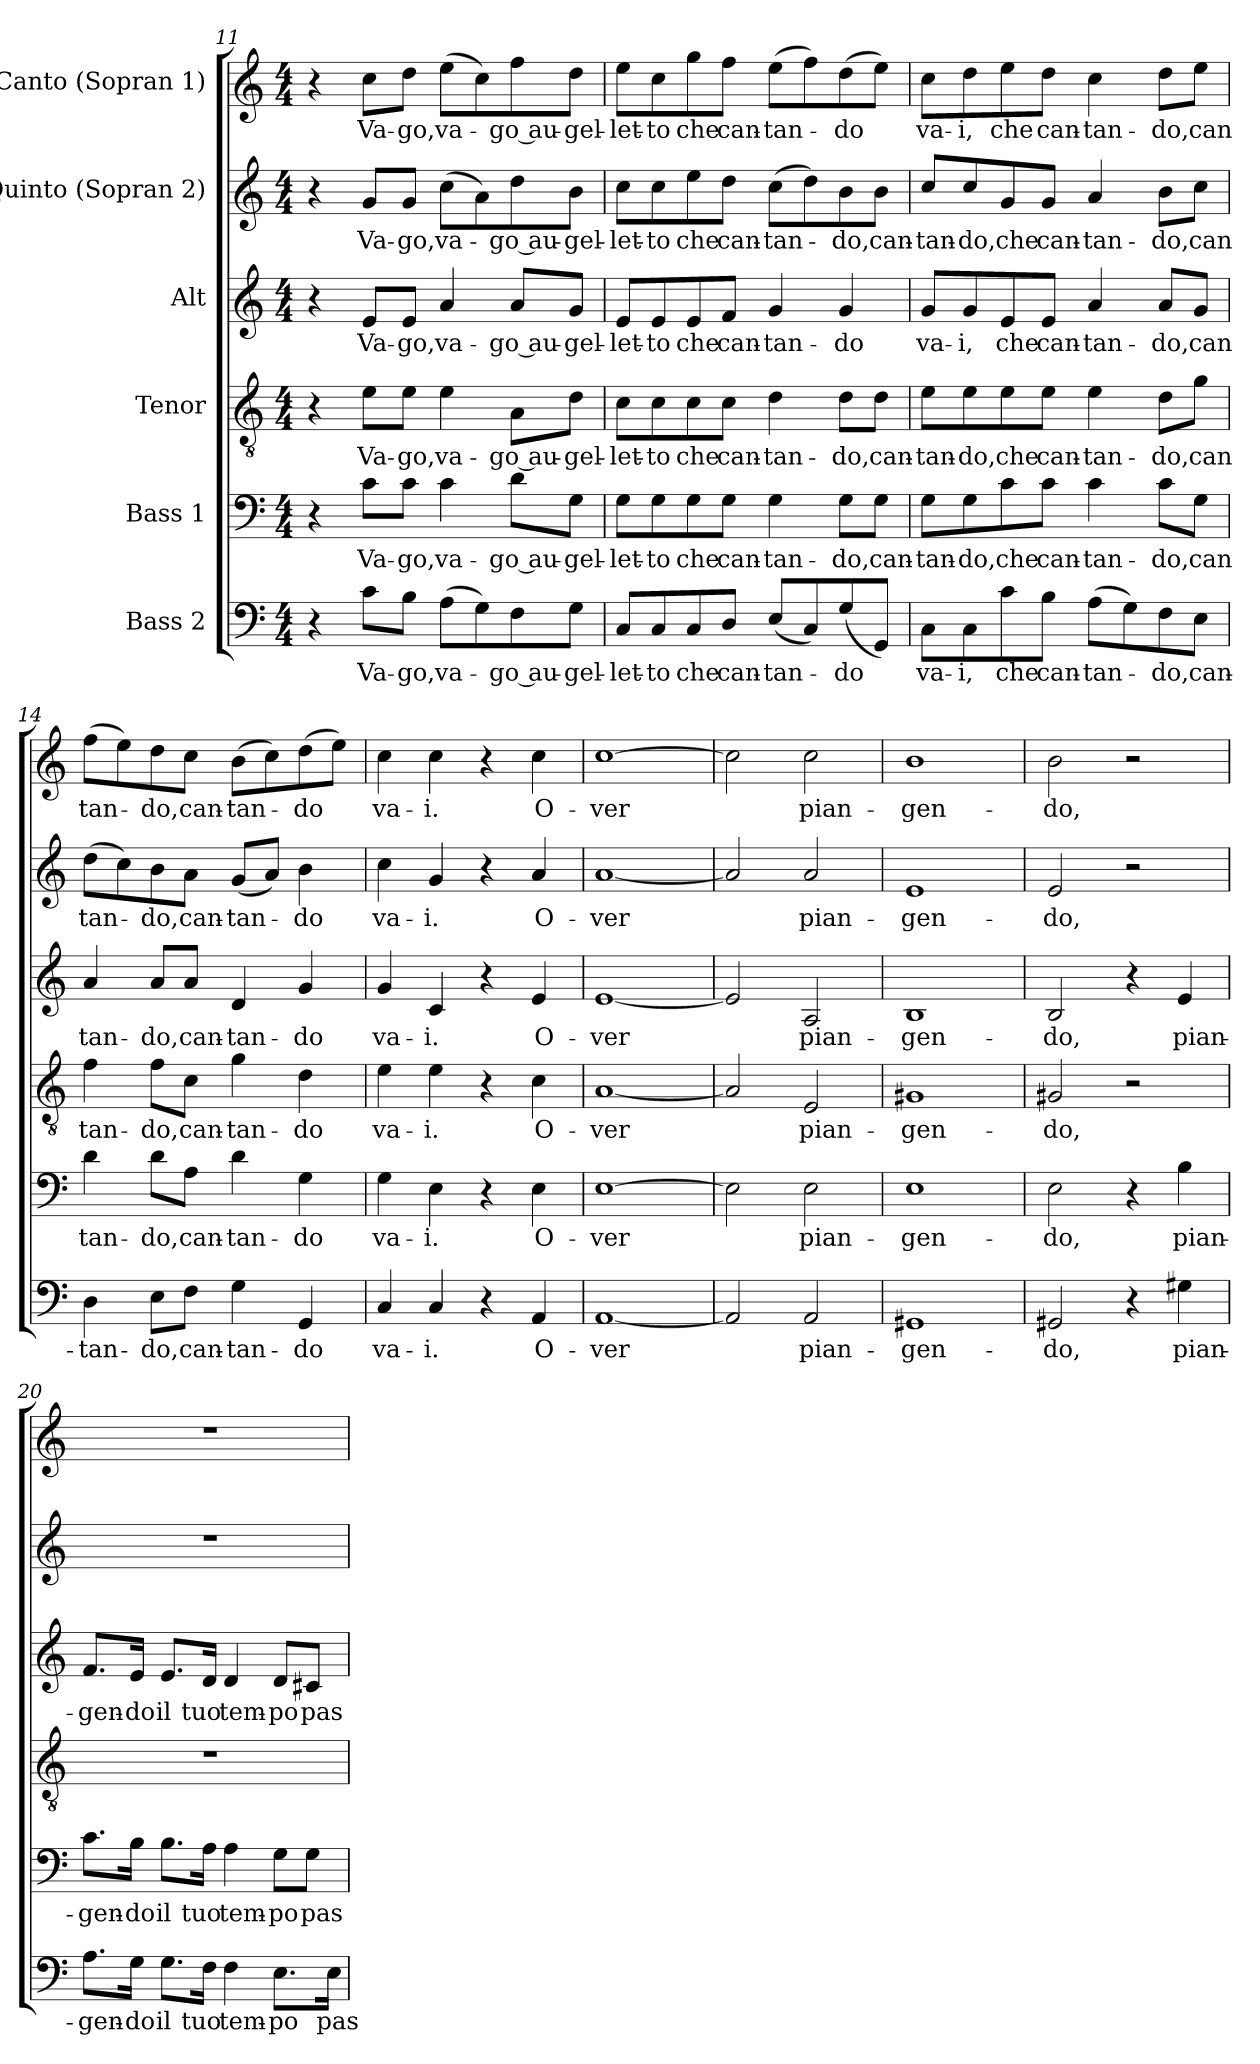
**kern	**text	**kern	**text	**kern	**text	**kern	**text	**kern	**text	**kern	**text
*part6	*part6	*part5	*part5	*part4	*part4	*part3	*part3	*part2	*part2	*part1	*part1
*staff6	*staff6	*staff5	*staff5	*staff4	*staff4	*staff3	*staff3	*staff2	*staff2	*staff1	*staff1
*I"Bass 2	*	*I"Bass 1	*	*I"Tenor	*	*I"Alt	*	*I"Quinto (Sopran 2)	*	*I"Canto  (Sopran 1)	*
!!LO:LB:g=z
*clefF4	*	*clefF4	*	*clefGv2	*	*clefG2	*	*clefG2	*	*clefG2	*
*k[]	*	*k[]	*	*k[]	*	*k[]	*	*k[]	*	*k[]	*
*M4/4	*	*M4/4	*	*M4/4	*	*M4/4	*	*M4/4	*	*M4/4	*
=11	=11	=11	=11	=11	=11	=11	=11	=11	=11	=11	=11
4r	.	4r	.	4r	.	4r	.	4r	.	4r	.
!	!LO:LY:b	!	!LO:LY:b	!	!LO:LY:b	!	!LO:LY:b	!	!LO:LY:b	!	!LO:LY:b
8c\L	Va-	8c\L	Va-	8e\L	Va-	8e/L	Va-	8g/L	Va-	8cc\L	Va-
!	!LO:LY:b	!	!LO:LY:b	!	!LO:LY:b	!	!LO:LY:b	!	!LO:LY:b	!	!LO:LY:b
8B\J	-go,	8c\J	-go,	8e\J	-go,	8e/J	-go,	8g/J	-go,	8dd\J	-go,
!	!LO:LY:b	!	!LO:LY:b	!	!LO:LY:b	!	!LO:LY:b	!	!LO:LY:b	!	!LO:LY:b
(>8A\L	va-	4c\	va-	4e\	va-	4a/	va-	(<8cc\L	va-	(>8ee\L	va-
8G\)	.	.	.	.	.	.	.	8a\)	.	8cc\)	.
!	!LO:LY:b	!	!LO:LY:b	!	!LO:LY:b	!	!LO:LY:b	!	!LO:LY:b	!	!LO:LY:b
8F\	-go au-	8d\L	-go au-	8A\L	-go au-	8a/L	-go au-	8dd\	-go au-	8ff\	-go au-
!	!LO:LY:b	!	!LO:LY:b	!	!LO:LY:b	!	!LO:LY:b	!	!LO:LY:b	!	!LO:LY:b
8G\J	-gel-	8G\J	-gel-	8d\J	-gel-	8g/J	-gel-	8b\J	-gel-	8dd\J	-gel-
=12	=12	=12	=12	=12	=12	=12	=12	=12	=12	=12	=12
!	!LO:LY:b	!	!LO:LY:b	!	!LO:LY:b	!	!LO:LY:b	!	!LO:LY:b	!	!LO:LY:b
8C/L	-let-	8G\L	-let-	8c\L	-let-	8e/L	-let-	8cc\L	-let-	8ee\L	-let-
!	!LO:LY:b	!	!LO:LY:b	!	!LO:LY:b	!	!LO:LY:b	!	!LO:LY:b	!	!LO:LY:b
8C/	-to	8G\	-to	8c\	-to	8e/	-to	8cc\	-to	8cc\	-to
!	!LO:LY:b	!	!LO:LY:b	!	!LO:LY:b	!	!LO:LY:b	!	!LO:LY:b	!	!LO:LY:b
8C/	che	8G\	che	8c\	che	8e/	che	8ee\	che	8gg\	che
!	!LO:LY:b	!	!LO:LY:b	!	!LO:LY:b	!	!LO:LY:b	!	!LO:LY:b	!	!LO:LY:b
8D/J	can-	8G\J	can-	8c\J	can-	8f/J	can-	8dd\J	can-	8ff\J	can-
!	!LO:LY:b	!	!LO:LY:b	!	!LO:LY:b	!	!LO:LY:b	!	!LO:LY:b	!	!LO:LY:b
(<8E/L	-tan-	4G\	-tan-	4d\	-tan-	4g/	-tan-	(>8cc\L	-tan-	(>8ee\L	-tan-
8C/)	.	.	.	.	.	.	.	8dd\)	.	8ff\)	.
!	!LO:LY:b	!	!LO:LY:b	!	!LO:LY:b	!	!LO:LY:b	!	!LO:LY:b	!	!LO:LY:b
(<8G/	-do	8G\L	-do,	8d\L	-do,	4g/	-do	8b\	-do,	(>8dd\	-do
!	!	!	!LO:LY:b	!	!LO:LY:b	!	!	!	!LO:LY:b	!	!
8GG/J)	.	8G\J	can-	8d\J	can-	.	.	8b\J	can-	8ee\J)	.
=13	=13	=13	=13	=13	=13	=13	=13	=13	=13	=13	=13
!	!LO:LY:b	!	!LO:LY:b	!	!LO:LY:b	!	!LO:LY:b	!	!LO:LY:b	!	!LO:LY:b
8C\L	va-	8G\L	-tan-	8e\L	-tan-	8g/L	va-	8cc/L	-tan-	8cc\L	va-
!	!LO:LY:b	!	!LO:LY:b	!	!LO:LY:b	!	!LO:LY:b	!	!LO:LY:b	!	!LO:LY:b
8C\	-i,	8G\	-do,	8e\	-do,	8g/	-i,	8cc/	-do,	8dd\	-i,
!	!LO:LY:b	!	!LO:LY:b	!	!LO:LY:b	!	!LO:LY:b	!	!LO:LY:b	!	!LO:LY:b
8c\	che	8c\	che	8e\	che	8e/	che	8g/	che	8ee\	che
!	!LO:LY:b	!	!LO:LY:b	!	!LO:LY:b	!	!LO:LY:b	!	!LO:LY:b	!	!LO:LY:b
8B\J	can-	8c\J	can-	8e\J	can-	8e/J	can-	8g/J	can-	8dd\J	can-
!	!LO:LY:b	!	!LO:LY:b	!	!LO:LY:b	!	!LO:LY:b	!	!LO:LY:b	!	!LO:LY:b
(>8A\L	-tan-	4c\	-tan-	4e\	-tan-	4a/	-tan-	4a/	-tan-	4cc\	-tan-
8G\)	.	.	.	.	.	.	.	.	.	.	.
!	!LO:LY:b	!	!LO:LY:b	!	!LO:LY:b	!	!LO:LY:b	!	!LO:LY:b	!	!LO:LY:b
8F\	-do,	8c\L	-do,	8d\L	-do,	8a/L	-do,	8b\L	-do,	8dd\L	-do,
!	!LO:LY:b	!	!LO:LY:b	!	!LO:LY:b	!	!LO:LY:b	!	!LO:LY:b	!	!LO:LY:b
8E\J	can-	8G\J	can	8g\J	can	8g/J	can	8cc\J	can	8ee\J	can
=14	=14	=14	=14	=14	=14	=14	=14	=14	=14	=14	=14
!	!LO:LY:b	!	!LO:LY:b	!	!LO:LY:b	!	!LO:LY:b	!	!LO:LY:b	!	!LO:LY:b
4D\	-tan-	4d\	tan-	4f\	tan-	4a/	tan-	(>8dd\L	tan-	(>8ff\L	tan-
.	.	.	.	.	.	.	.	8cc\)	.	8ee\)	.
!	!LO:LY:b	!	!LO:LY:b	!	!LO:LY:b	!	!LO:LY:b	!	!LO:LY:b	!	!LO:LY:b
8E\L	-do,	8d\L	-do,	8f\L	-do,	8a/L	-do,	8b\	-do,	8dd\	-do,
!	!LO:LY:b	!	!LO:LY:b	!	!LO:LY:b	!	!LO:LY:b	!	!LO:LY:b	!	!LO:LY:b
8F\J	can-	8A\J	can-	8c\J	can-	8a/J	can-	8a\J	can-	8cc\J	can-
!	!LO:LY:b	!	!LO:LY:b	!	!LO:LY:b	!	!LO:LY:b	!	!LO:LY:b	!	!LO:LY:b
4G\	-tan-	4d\	-tan-	4g\	-tan-	4d/	-tan-	(<8g/L	-tan-	(>8b\L	-tan-
.	.	.	.	.	.	.	.	8a/J)	.	8cc\)	.
!	!LO:LY:b	!	!LO:LY:b	!	!LO:LY:b	!	!LO:LY:b	!	!LO:LY:b	!	!LO:LY:b
4GG/	-do	4G\	-do	4d\	-do	4g/	-do	4b\	-do	(>8dd\	-do
.	.	.	.	.	.	.	.	.	.	8ee\J)	.
!!LO:PB:g=z
=15	=15	=15	=15	=15	=15	=15	=15	=15	=15	=15	=15
!	!LO:LY:b	!	!LO:LY:b	!	!LO:LY:b	!	!LO:LY:b	!	!LO:LY:b	!	!LO:LY:b
4C/	va-	4G\	va-	4e\	va-	4g/	va-	4cc\	va-	4cc\	va-
!	!LO:LY:b	!	!LO:LY:b	!	!LO:LY:b	!	!LO:LY:b	!	!LO:LY:b	!	!LO:LY:b
4C/	-i.	4E\	-i.	4e\	-i.	4c/	-i.	4g/	-i.	4cc\	-i.
4r	.	4r	.	4r	.	4r	.	4r	.	4r	.
!	!LO:LY:b	!	!LO:LY:b	!	!LO:LY:b	!	!LO:LY:b	!	!LO:LY:b	!	!LO:LY:b
4AA/	O-	4E\	O-	4c\	O-	4e/	O-	4a/	O-	4cc\	O-
=16	=16	=16	=16	=16	=16	=16	=16	=16	=16	=16	=16
!	!LO:LY:b	!	!LO:LY:b	!	!LO:LY:b	!	!LO:LY:b	!	!LO:LY:b	!	!LO:LY:b
[1AA	-ver	[1E	-ver	[1A	-ver	[1e	-ver	[1a	-ver	[1cc	-ver
=17	=17	=17	=17	=17	=17	=17	=17	=17	=17	=17	=17
2AA/]	.	2E\]	.	2A/]	.	2e/]	.	2a/]	.	2cc\]	.
!	!LO:LY:b	!	!LO:LY:b	!	!LO:LY:b	!	!LO:LY:b	!	!LO:LY:b	!	!LO:LY:b
2AA/	pian-	2E\	pian-	2E/	pian-	2A/	pian-	2a/	pian-	2cc\	pian-
=18	=18	=18	=18	=18	=18	=18	=18	=18	=18	=18	=18
!	!LO:LY:b	!	!LO:LY:b	!	!LO:LY:b	!	!LO:LY:b	!	!LO:LY:b	!	!LO:LY:b
1GG#X	-gen-	1E	-gen-	1G#X	-gen-	1B	-gen-	1e	-gen-	1b	-gen-
=19	=19	=19	=19	=19	=19	=19	=19	=19	=19	=19	=19
!	!LO:LY:b	!	!LO:LY:b	!	!LO:LY:b	!	!LO:LY:b	!	!LO:LY:b	!	!LO:LY:b
2GG#X/	-do,	2E\	-do,	2G#X/	-do,	2B/	-do,	2e/	-do,	2b\	-do,
4r	.	4r	.	2r	.	4r	.	2r	.	2r	.
!	!LO:LY:b	!	!LO:LY:b	!	!	!	!LO:LY:b	!	!	!	!
4G#X\	pian-	4B\	pian-	.	.	4e/	pian-	.	.	.	.
=20	=20	=20	=20	=20	=20	=20	=20	=20	=20	=20	=20
!	!LO:LY:b	!	!LO:LY:b	!	!	!	!LO:LY:b	!	!	!	!
8.A\L	-gen-	8.c\L	-gen-	1r	.	8.f/L	-gen-	1r	.	1r	.
!	!LO:LY:b	!	!LO:LY:b	!	!	!	!LO:LY:b	!	!	!	!
16G\Jk	-do	16B\Jk	-do	.	.	16e/Jk	-do	.	.	.	.
!	!LO:LY:b	!	!LO:LY:b	!	!	!	!LO:LY:b	!	!	!	!
8.G\L	il	8.B\L	il	.	.	8.e/L	il	.	.	.	.
!	!LO:LY:b	!	!LO:LY:b	!	!	!	!LO:LY:b	!	!	!	!
16F\Jk	tuo	16A\Jk	tuo	.	.	16d/Jk	tuo	.	.	.	.
!	!LO:LY:b	!	!LO:LY:b	!	!	!	!LO:LY:b	!	!	!	!
4F\	tem-	4A\	tem-	.	.	4d/	tem-	.	.	.	.
!	!LO:LY:b	!	!LO:LY:b	!	!	!	!LO:LY:b	!	!	!	!
8.E\L	-po	8G\L	-po	.	.	8d/L	-po	.	.	.	.
!	!	!	!LO:LY:b	!	!	!	!LO:LY:b	!	!	!	!
.	.	8G\J	pas-	.	.	8c#X/J	pas-	.	.	.	.
!	!LO:LY:b	!	!	!	!	!	!	!	!	!	!
16E\Jk	pas-	.	.	.	.	.	.	.	.	.	.
=	=	=	=	=	=	=	=	=	=	=	=
*-	*-	*-	*-	*-	*-	*-	*-	*-	*-	*-	*-
